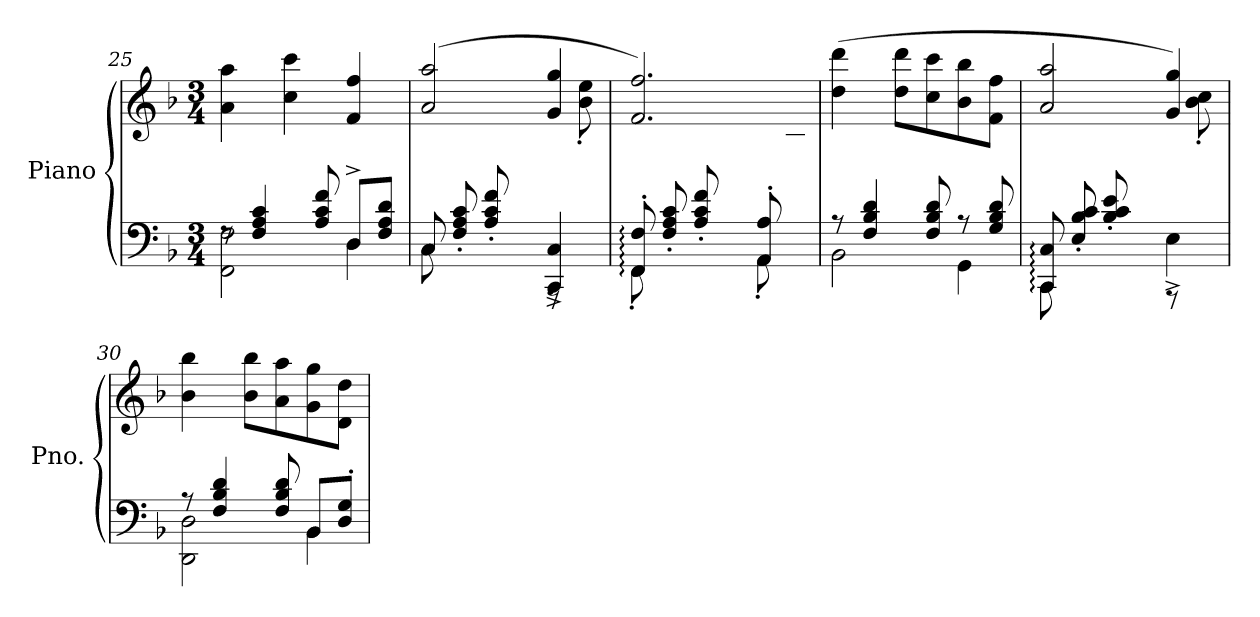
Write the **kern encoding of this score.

**kern	**kern
*part1	*part1
*staff2	*staff1
*I"Piano	*
*I'Pno.	*
*clefF4	*clefG2
*k[b-]	*k[b-]
*M3/4	*M3/4
=25	=25
*^	*
8rF	2FF\ 2F\	4a\ 4aa\
4F/ 4A/ 4c/	.	.
.	.	4cc\ 4ccc\
8A/ 8c/ 8f/	.	.
8D^/L	4D\	4f/ 4ff/
8F/ 8A/ 8d/J	.	.
=26	=26	=26
*	*	*^
8C/L	8C\	(>2a/ 2aa/	4.ryy
8F/' 8A/' 8c/'	4.ryy	.	.
8A/' 8c/' 8f/'	.	.	.
8ryy	.	.	8cc\' 8ff\'J
8rAAA	4CC/^ 4C/^	4g/ 4gg/	8ryy
8ryy	.	.	8b-\' 8ee\'
=27	=27	=27	=27
8FF/:' 8F/:'L	8FF'\	2.f/ 2.ff/)	4.ryy
8F/' 8A/' 8c/'	4.ryy	.	.
8A/' 8c/' 8f/'	.	.	.
8ryy	.	.	8a\' 8cc\'J
8AA/' 8A/'L	8AA'\	.	8ryy
8ryy	8ryy	.	8c\' 8f\'J
*	*	*v	*v
!!LO:LB:g=z
=28	=28	=28
8r	2BB-\	(>4dd\ 4ddd\
4F/ 4B-/ 4d/	.	.
.	.	8dd\ 8ddd\L
8F/ 8B-/ 8d/	.	8cc\ 8ccc\
8r	4GG\	8b-\ 8bb-\
8G/ 8B-/ 8d/	.	8f\ 8ff\J
=29	=29	=29
*	*	*^
8CC/: 8C/:L	8CC\	2a/ 2aa/	4.ryy
8E/' 8B-/' 8c/'	4.ryy	.	.
8B-/' 8c/' 8e/'	.	.	.
8ryy	.	.	8b-\' 8cc\'J
8rAAA	4E^\	4g/ 4gg/)	8ryy
8ryy	.	.	8b-\' 8cc\'
*	*	*v	*v
=30	=30	=30
8r	2DD\ 2D\	4b-\ 4bb-\
4F/ 4B-/ 4d/	.	.
.	.	8b-\ 8bb-\L
8F/ 8B-/ 8d/	.	8a\ 8aa\
8BB-/L	4BB-\	8g\ 8gg\
8D/' 8G/'J	.	8d\ 8dd\J
*v	*v	*
=	=
*-	*-
